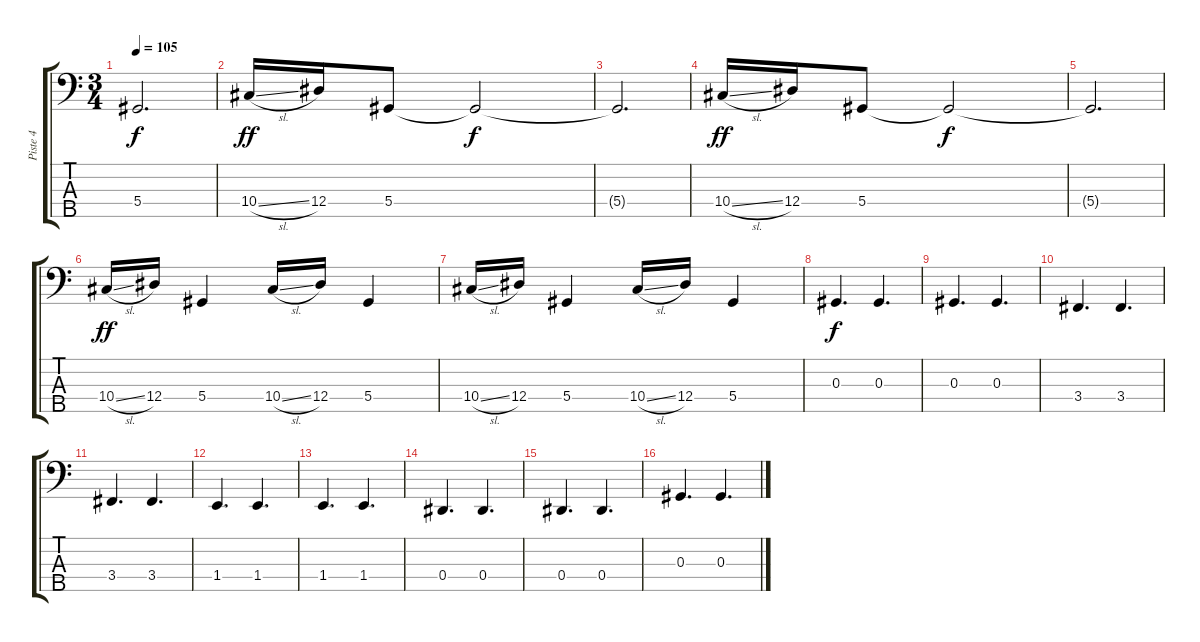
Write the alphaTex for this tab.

\track ("Piste 4" "Piste 4") {instrument electricbassfinger}
\staff {score tabs}
\tuning (Gb2 Db2 Ab1 Eb1 Bb0) {hide}
\ts (3 4)
\tempo 105
\clef f4
\ks c
5.4{t}.2{d dy f} |
10.4{sl}.16{dy ff} 12.4.16 5.4.8 5.4{t}.2{dy f} |
5.4{t}.2{d} |
10.4{sl}.16{dy ff} 12.4.16 5.4.8 5.4{t}.2{dy f} |
5.4{t}.2{d} |
10.4{sl}.16{dy ff} 12.4.16 5.4.4 10.4{sl}.16 12.4.16 5.4.4 |
10.4{sl}.16 12.4.16 5.4.4 10.4{sl}.16 12.4.16 5.4.4 |
0.3.4{d dy f} 0.3.4{d} |
0.3.4{d} 0.3.4{d} |
3.4.4{d} 3.4.4{d} |
3.4.4{d} 3.4.4{d} |
1.4.4{d} 1.4.4{d} |
1.4.4{d} 1.4.4{d} |
0.4.4{d} 0.4.4{d} |
0.4.4{d} 0.4.4{d} |
0.3.4{d} 0.3.4{d}
